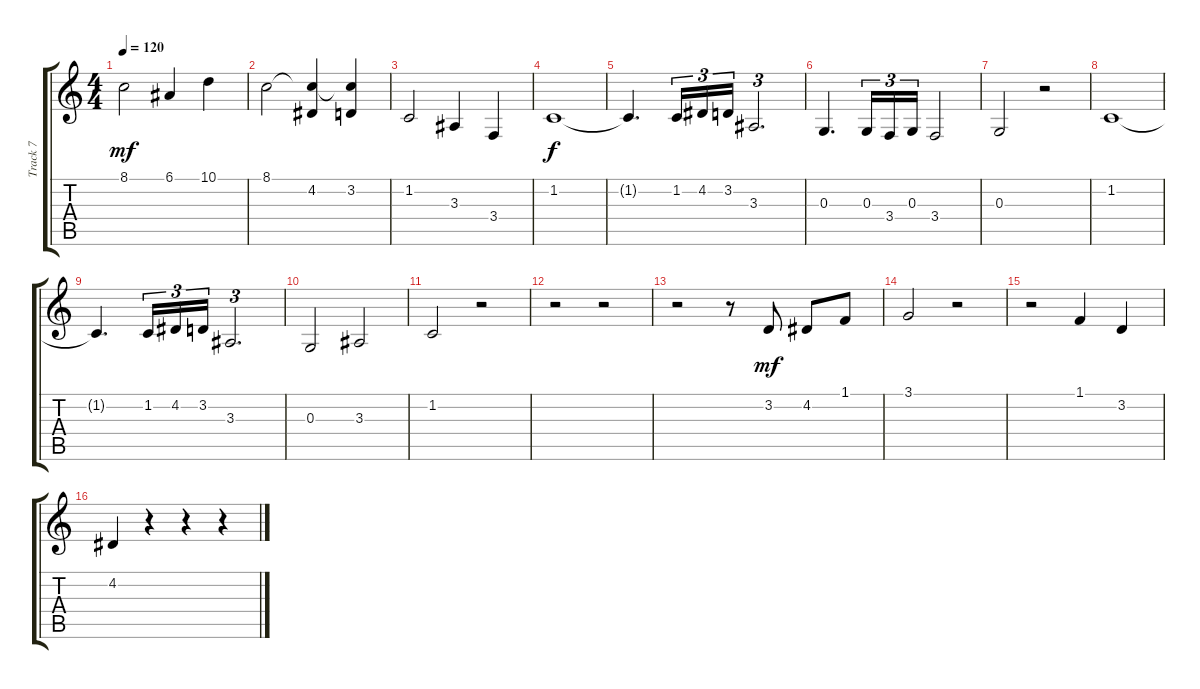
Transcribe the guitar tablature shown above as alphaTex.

\track ("Track 7" "Track 7") {instrument violin}
\staff {score tabs}
\tuning (E4 B3 G3 D3 A2 E2) {hide}
\ts (4 4)
\tempo 120
\clef g2
\ks c
8.1.2{dy mf} 6.1.4 10.1.4 |
8.1.2 (8.1{t} 4.2).4 (8.1{t} 3.2).4 |
1.2.2 3.3.4 3.4.4 |
1.2.1{dy f} |
1.2{t}.4{d} 1.2.16{tu (3 2)} 4.2.16{tu (3 2)} 3.2.16{tu (3 2)} 3.3.2{d tu (3 2)} |
0.3.4{d} 0.3.16{tu (3 2)} 3.4.16{tu (3 2)} 0.3.16{tu (3 2)} 3.4.2 |
0.3.2 r.2 |
1.2.1 |
1.2{t}.4{d} 1.2.16{tu (3 2)} 4.2.16{tu (3 2)} 3.2.16{tu (3 2)} 3.3.2{d tu (3 2)} |
0.3.2 3.3.2 |
1.2.2 r.2 |
r.2 r.2 |
r.2 r.8 3.2.8{dy mf} 4.2.8 1.1.8 |
3.1.2 r.2 |
r.2 1.1.4 3.2.4 |
4.2.4 r.4 r.4 r.4
